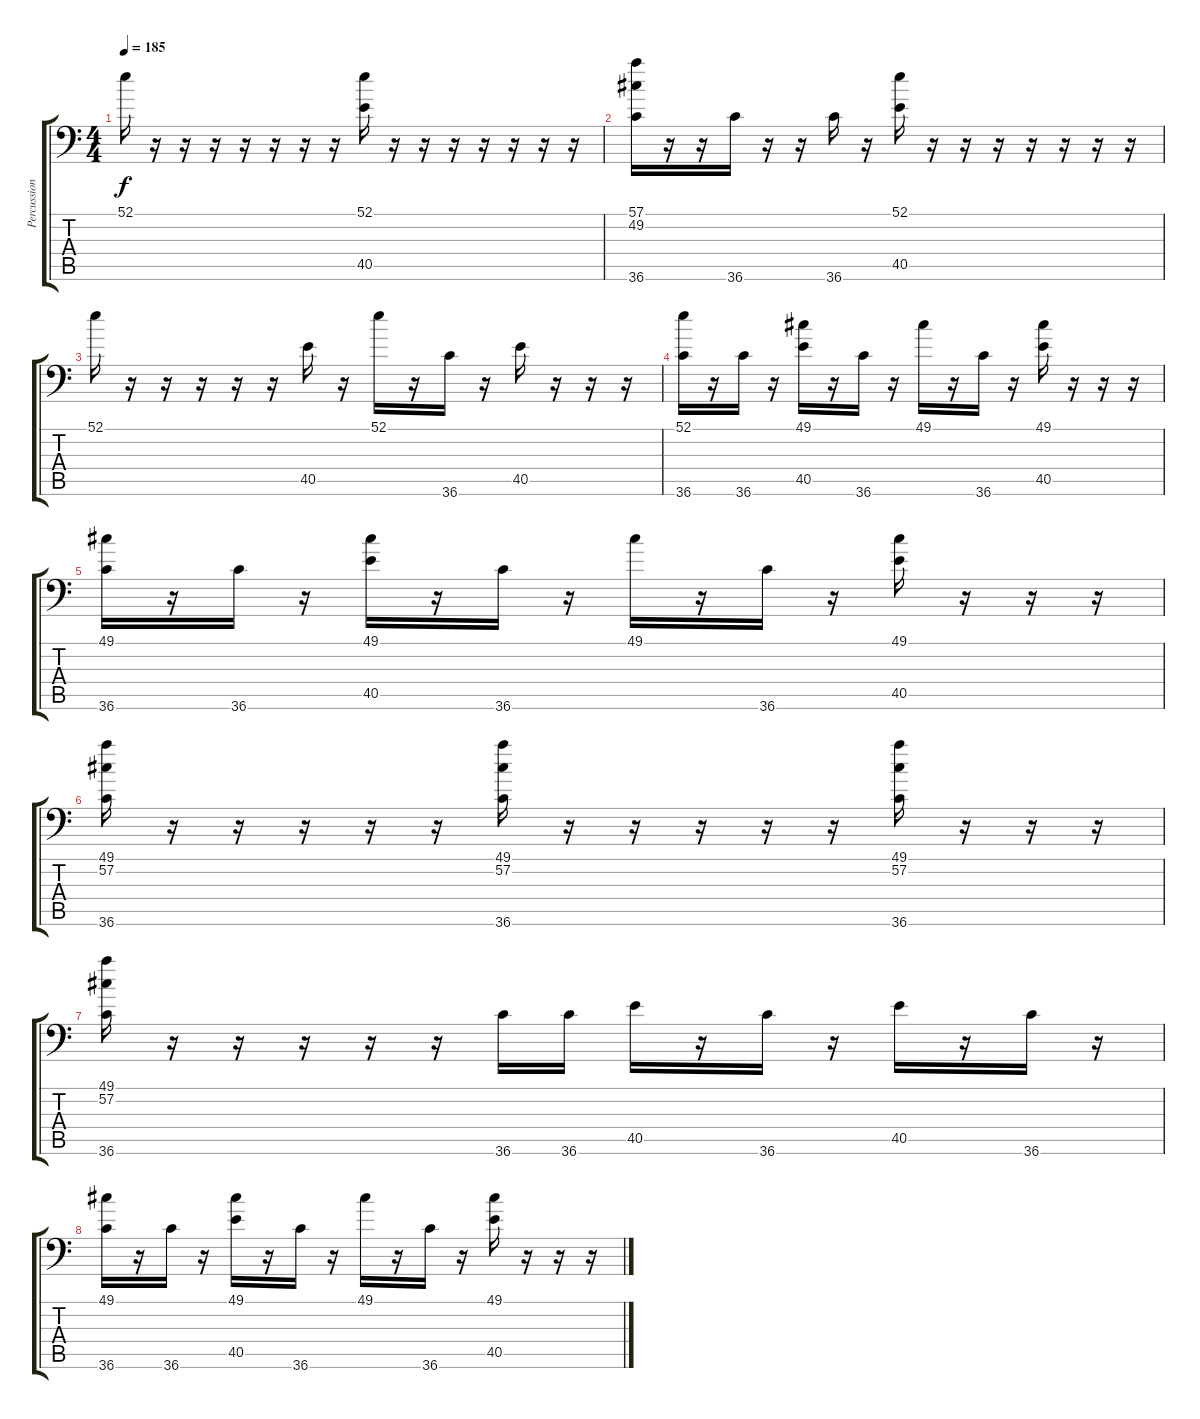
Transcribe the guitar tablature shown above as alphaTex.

\track ("Percussion" "Percussion") {instrument acousticgrandpiano}
\staff {score tabs}
\tuning (C-1 C-1 C-1 C-1 C-1 C-1) {hide}
\ts (4 4)
\tempo 185
\clef f4
\ks c
52.1.16{dy f} r.16 r.16 r.16 r.16 r.16 r.16 r.16 (52.1 40.5).16 r.16 r.16 r.16 r.16 r.16 r.16 r.16 |
(57.1 49.2 36.6).16 r.16 r.16 36.6.16 r.16 r.16 36.6.16 r.16 (52.1 40.5).16 r.16 r.16 r.16 r.16 r.16 r.16 r.16 |
52.1.16 r.16 r.16 r.16 r.16 r.16 40.5.16 r.16 52.1.16 r.16 36.6.16 r.16 40.5.16 r.16 r.16 r.16 |
(52.1 36.6).16 r.16 36.6.16 r.16 (49.1 40.5).16 r.16 36.6.16 r.16 49.1.16 r.16 36.6.16 r.16 (49.1 40.5).16 r.16 r.16 r.16 |
(49.1 36.6).16 r.16 36.6.16 r.16 (49.1 40.5).16 r.16 36.6.16 r.16 49.1.16 r.16 36.6.16 r.16 (49.1 40.5).16 r.16 r.16 r.16 |
(49.1 57.2 36.6).16 r.16 r.16 r.16 r.16 r.16 (49.1 57.2 36.6).16 r.16 r.16 r.16 r.16 r.16 (49.1 57.2 36.6).16 r.16 r.16 r.16 |
(49.1 57.2 36.6).16 r.16 r.16 r.16 r.16 r.16 36.6.16 36.6.16 40.5.16 r.16 36.6.16 r.16 40.5.16 r.16 36.6.16 r.16 |
(49.1 36.6).16 r.16 36.6.16 r.16 (49.1 40.5).16 r.16 36.6.16 r.16 49.1.16 r.16 36.6.16 r.16 (49.1 40.5).16 r.16 r.16 r.16
